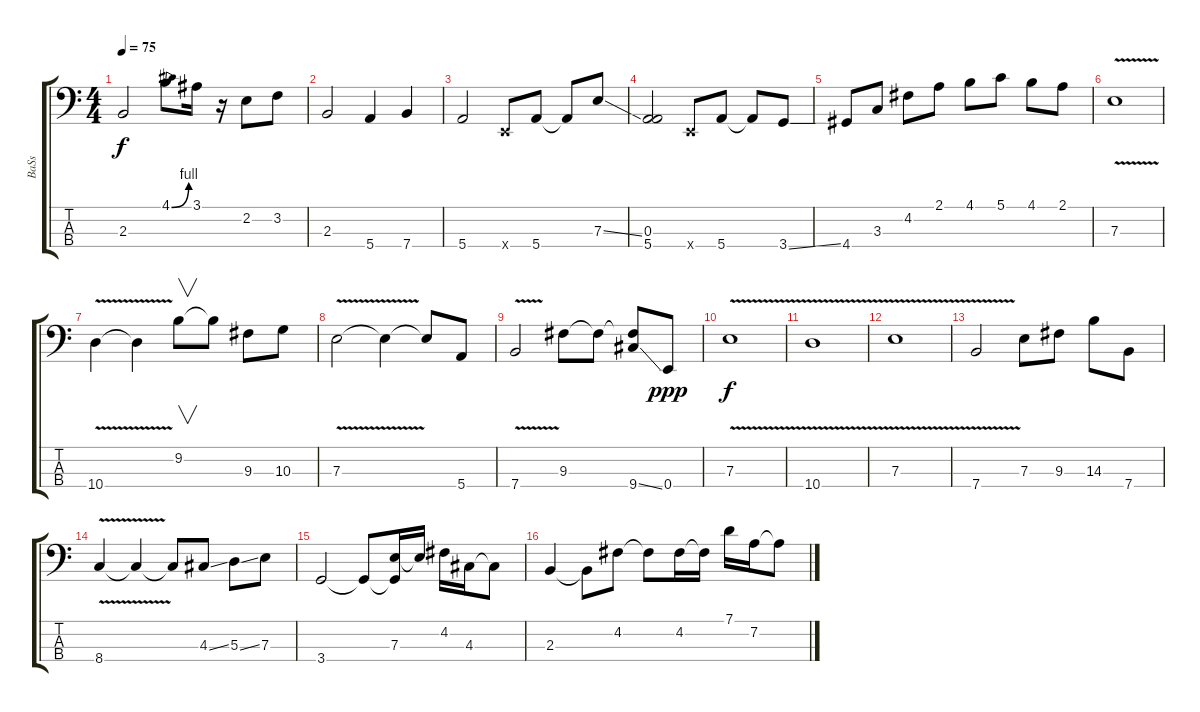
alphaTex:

\track ("BaSs" "BaSs") {instrument electricbassfinger}
\staff {score tabs}
\tuning (G2 D2 A1 E1) {hide}
\ts (4 4)
\tempo 75
\clef f4
\ks c
2.3.2{dy f} 4.1{be (bend 0 0 60 4)}.8 3.1.16 r.16 2.2.8 3.2.8 |
2.3.2 5.4.4 7.4.4 |
5.4.2 0.4{x}.8 5.4.8 5.4{t}.8 7.3{ss}.8 |
(0.3 5.4).2 0.4{x}.8 5.4.8 5.4{t}.8 3.4{ss}.8 |
4.4.8 3.3.8 4.2.8 2.1.8 4.1.8 5.1.8 4.1.8 2.1.8 |
7.3{v}.1 |
10.4{v}.4 10.4{t}.4 9.2.8{v} 9.2{t}.8 9.3.8 10.3.8 |
7.3{v}.2 7.3{t}.4 7.3{t}.8 5.4.8 |
7.4{v}.2 9.3.8 9.3{t}.8 (9.3{t} 9.4{ss}).8 0.4.8{dy ppp} |
7.3{v}.1{dy f} |
10.4{v}.1 |
7.3{v}.1 |
7.4{v}.2 7.3.8 9.3.8 14.3.8 7.4.8 |
8.4{v}.4 8.4{t}.4 8.4{t}.8 4.3{ss}.8 5.3{ss}.8 7.3.8 |
3.4.2 3.4{t}.8 (7.3 3.4{t}).16 7.3{t}.16 4.2.16 4.3.16 4.3{t}.8 |
2.3.4 2.3{t}.8 4.2.8 4.2{t}.8 4.2.16 4.2{t}.16 7.1.16 7.2.16 7.2{t}.8
